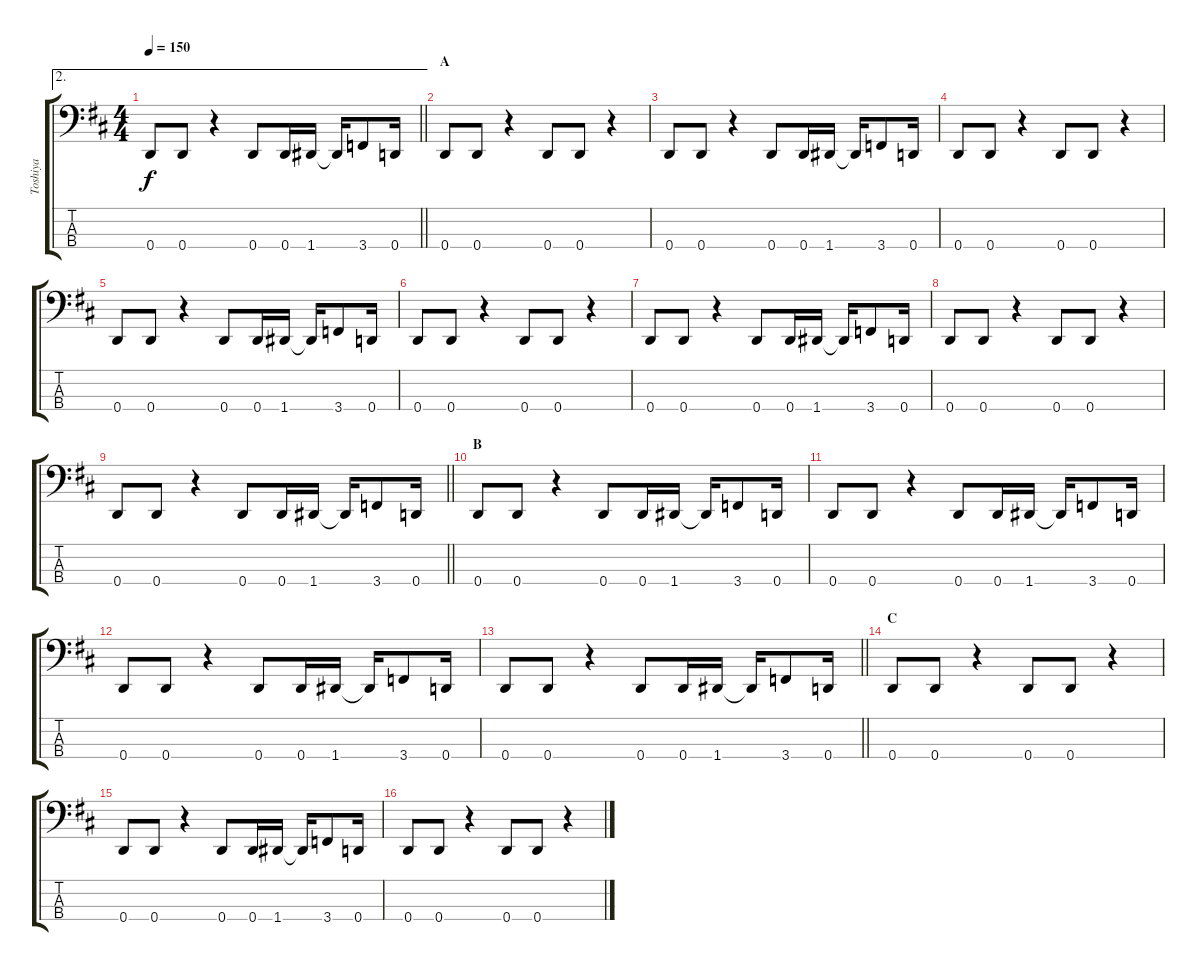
\track ("Toshiya" "Toshiya") {instrument electricbasspick}
\staff {score tabs}
\tuning (F2 C2 G1 D1) {hide}
\ae 2
\ts (4 4)
\tempo 150
\clef f4
\barLineRight lightlight
\ks d
0.4.8{dy f} 0.4.8 r.4 0.4.8 0.4.16 1.4.16 1.4{t}.16 3.4.8 0.4.16 |
\section ("" "A")
0.4.8 0.4.8 r.4 0.4.8 0.4.8 r.4 |
0.4.8 0.4.8 r.4 0.4.8 0.4.16 1.4.16 1.4{t}.16 3.4.8 0.4.16 |
0.4.8 0.4.8 r.4 0.4.8 0.4.8 r.4 |
0.4.8 0.4.8 r.4 0.4.8 0.4.16 1.4.16 1.4{t}.16 3.4.8 0.4.16 |
0.4.8 0.4.8 r.4 0.4.8 0.4.8 r.4 |
0.4.8 0.4.8 r.4 0.4.8 0.4.16 1.4.16 1.4{t}.16 3.4.8 0.4.16 |
0.4.8 0.4.8 r.4 0.4.8 0.4.8 r.4 |
\barLineRight lightlight
0.4.8 0.4.8 r.4 0.4.8 0.4.16 1.4.16 1.4{t}.16 3.4.8 0.4.16 |
\section ("" "B")
0.4.8 0.4.8 r.4 0.4.8 0.4.16 1.4.16 1.4{t}.16 3.4.8 0.4.16 |
0.4.8 0.4.8 r.4 0.4.8 0.4.16 1.4.16 1.4{t}.16 3.4.8 0.4.16 |
0.4.8 0.4.8 r.4 0.4.8 0.4.16 1.4.16 1.4{t}.16 3.4.8 0.4.16 |
\barLineRight lightlight
0.4.8 0.4.8 r.4 0.4.8 0.4.16 1.4.16 1.4{t}.16 3.4.8 0.4.16 |
\section ("" "C")
0.4.8 0.4.8 r.4 0.4.8 0.4.8 r.4 |
0.4.8 0.4.8 r.4 0.4.8 0.4.16 1.4.16 1.4{t}.16 3.4.8 0.4.16 |
0.4.8 0.4.8 r.4 0.4.8 0.4.8 r.4
